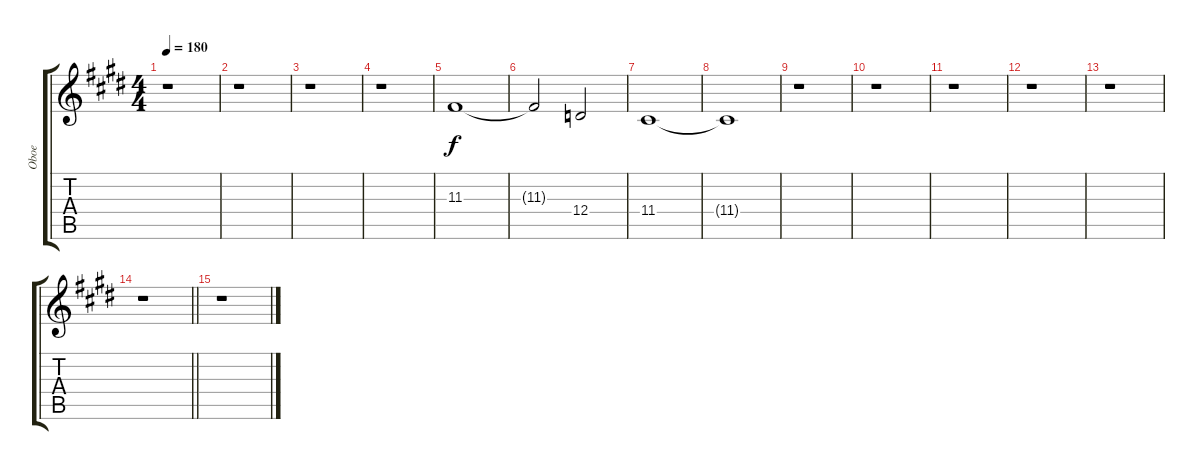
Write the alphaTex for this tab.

\track ("Oboe" "Oboe") {instrument oboe}
\staff {score tabs}
\tuning (E4 B3 G3 D3 A2 E2) {hide}
\ts (4 4)
\tempo 180
\clef g2
\ks c#minor
r.1{dy f} |
r.1 |
r.1 |
r.1 |
11.3.1{volume 8} |
11.3{t}.2 12.4.2 |
11.4.1 |
11.4{t}.1{volume 0} |
r.1 |
r.1 |
r.1 |
r.1 |
r.1 |
\barLineRight lightlight
r.1 |
r.1
